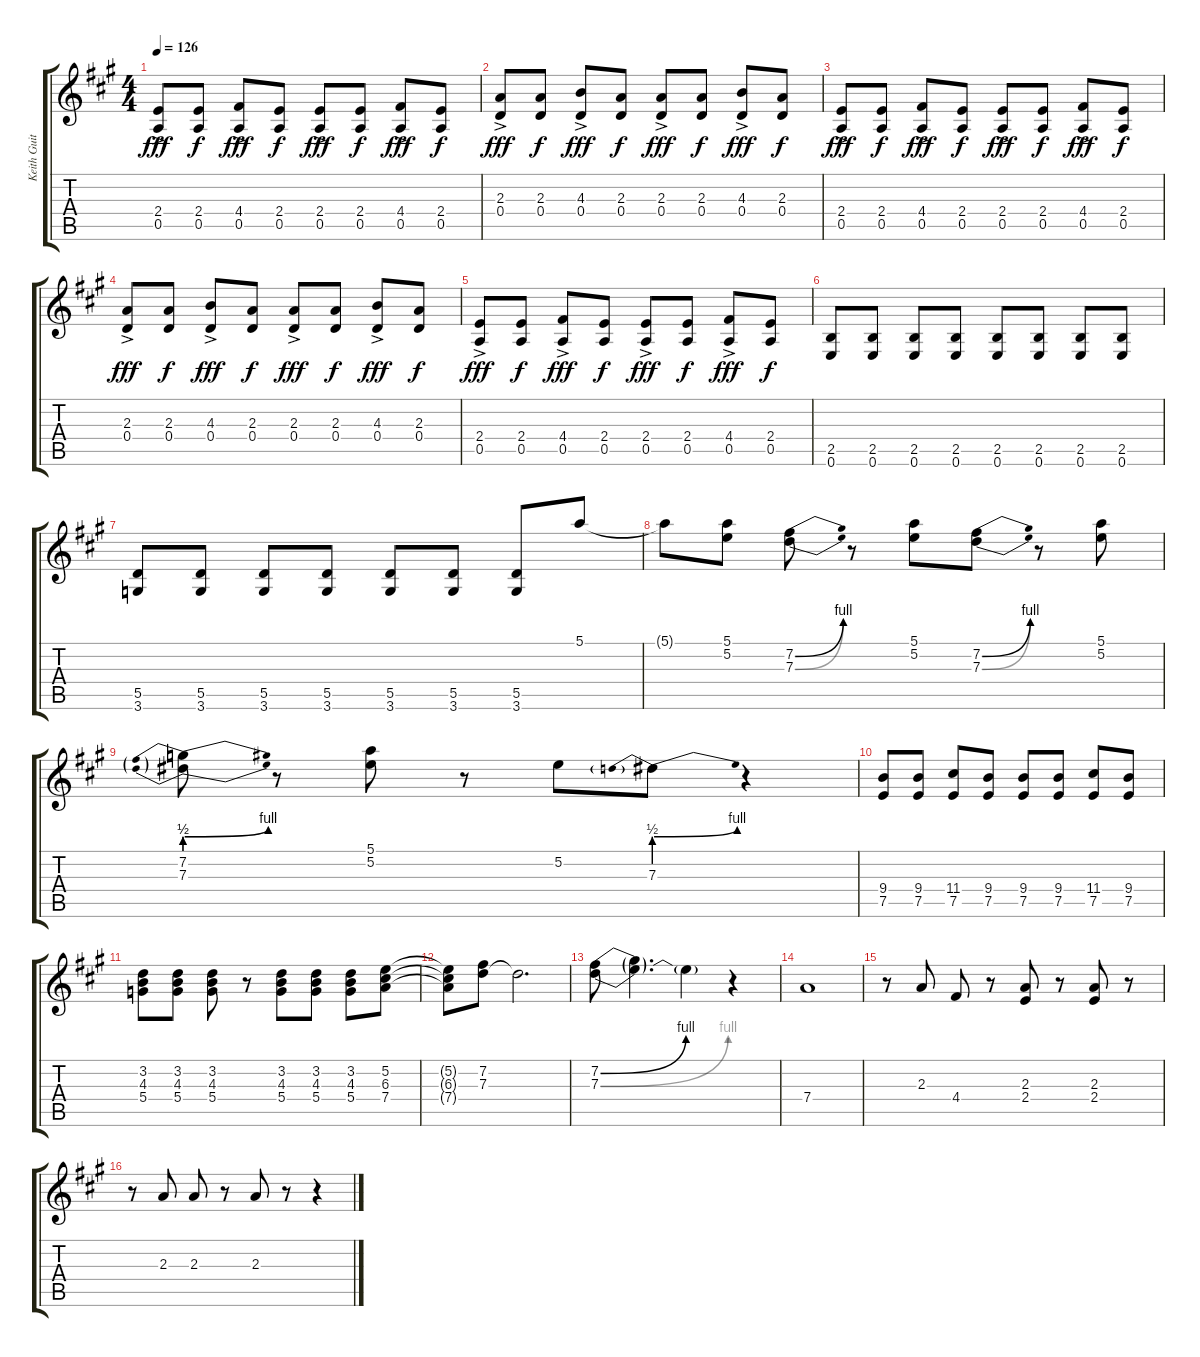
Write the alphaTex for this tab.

\track ("Keith Guitar" "Keith Guit") {instrument overdrivenguitar}
\staff {score tabs}
\tuning (E4 B3 G3 D3 A2 E2) {hide}
\ts (4 4)
\tempo 126
\clef g2
\ks a
(2.4{ac} 0.5{ac}).8{dy fff} (2.4 0.5).8{dy f} (4.4{ac} 0.5{ac}).8{dy fff} (2.4 0.5).8{dy f} (2.4{ac} 0.5{ac}).8{dy fff} (2.4 0.5).8{dy f} (4.4{ac} 0.5{ac}).8{dy fff} (2.4 0.5).8{dy f} |
(2.3{ac} 0.4{ac}).8{dy fff} (2.3 0.4).8{dy f} (4.3{ac} 0.4{ac}).8{dy fff} (2.3 0.4).8{dy f} (2.3{ac} 0.4{ac}).8{dy fff} (2.3 0.4).8{dy f} (4.3{ac} 0.4{ac}).8{dy fff} (2.3 0.4).8{dy f} |
(2.4{ac} 0.5{ac}).8{dy fff} (2.4 0.5).8{dy f} (4.4{ac} 0.5{ac}).8{dy fff} (2.4 0.5).8{dy f} (2.4{ac} 0.5{ac}).8{dy fff} (2.4 0.5).8{dy f} (4.4{ac} 0.5{ac}).8{dy fff} (2.4 0.5).8{dy f} |
(2.3{ac} 0.4{ac}).8{dy fff} (2.3 0.4).8{dy f} (4.3{ac} 0.4{ac}).8{dy fff} (2.3 0.4).8{dy f} (2.3{ac} 0.4{ac}).8{dy fff} (2.3 0.4).8{dy f} (4.3{ac} 0.4{ac}).8{dy fff} (2.3 0.4).8{dy f} |
(2.4{ac} 0.5{ac}).8{dy fff} (2.4 0.5).8{dy f} (4.4{ac} 0.5{ac}).8{dy fff} (2.4 0.5).8{dy f} (2.4{ac} 0.5{ac}).8{dy fff} (2.4 0.5).8{dy f} (4.4{ac} 0.5{ac}).8{dy fff} (2.4 0.5).8{dy f} |
(2.5 0.6).8 (2.5 0.6).8 (2.5 0.6).8 (2.5 0.6).8 (2.5 0.6).8 (2.5 0.6).8 (2.5 0.6).8 (2.5 0.6).8 |
(5.5 3.6).8 (5.5 3.6).8 (5.5 3.6).8 (5.5 3.6).8 (5.5 3.6).8 (5.5 3.6).8 (5.5 3.6).8 5.1.8 |
5.1{t}.8 (5.1 5.2).8 (7.2{be (bend 0 0 60 4)} 7.3{be (bend 0 0 60 4)}).8 r.8 (5.1 5.2).8 (7.2{be (bend 0 0 60 4)} 7.3{be (bend 0 0 60 4)}).8 r.8 (5.1 5.2).8 |
(7.2{be (prebendbend 0 2 60 4)} 7.3{be (prebendbend 0 2 60 4)}).8 r.8 (5.1 5.2).8 r.8 5.2.8 7.3{be (prebendbend 0 2 60 4)}.8 r.4 |
(9.4 7.5).8 (9.4 7.5).8 (11.4 7.5).8 (9.4 7.5).8 (9.4 7.5).8 (9.4 7.5).8 (11.4 7.5).8 (9.4 7.5).8 |
(3.2 4.3 5.4).8 (3.2 4.3 5.4).8 (3.2 4.3 5.4).8 r.8 (3.2 4.3 5.4).8 (3.2 4.3 5.4).8 (3.2 4.3 5.4).8 (5.2 6.3 7.4).8 |
(5.2{t} 6.3{t} 7.4{t}).8 (7.2 7.3).8 7.3{t}.2{d} |
(7.2{be (bend 0 0 60 4)} 7.3{be (bend 0 0 60 4)}).8 (7.2{t} 7.3{t}).4{d} 7.3{t}.4 r.4 |
7.4.1 |
r.8 2.3.8 4.4.8 r.8 (2.3 2.4).8 r.8 (2.3 2.4).8 r.8 |
r.8 2.3.8 2.3.8 r.8 2.3.8 r.8 r.4
